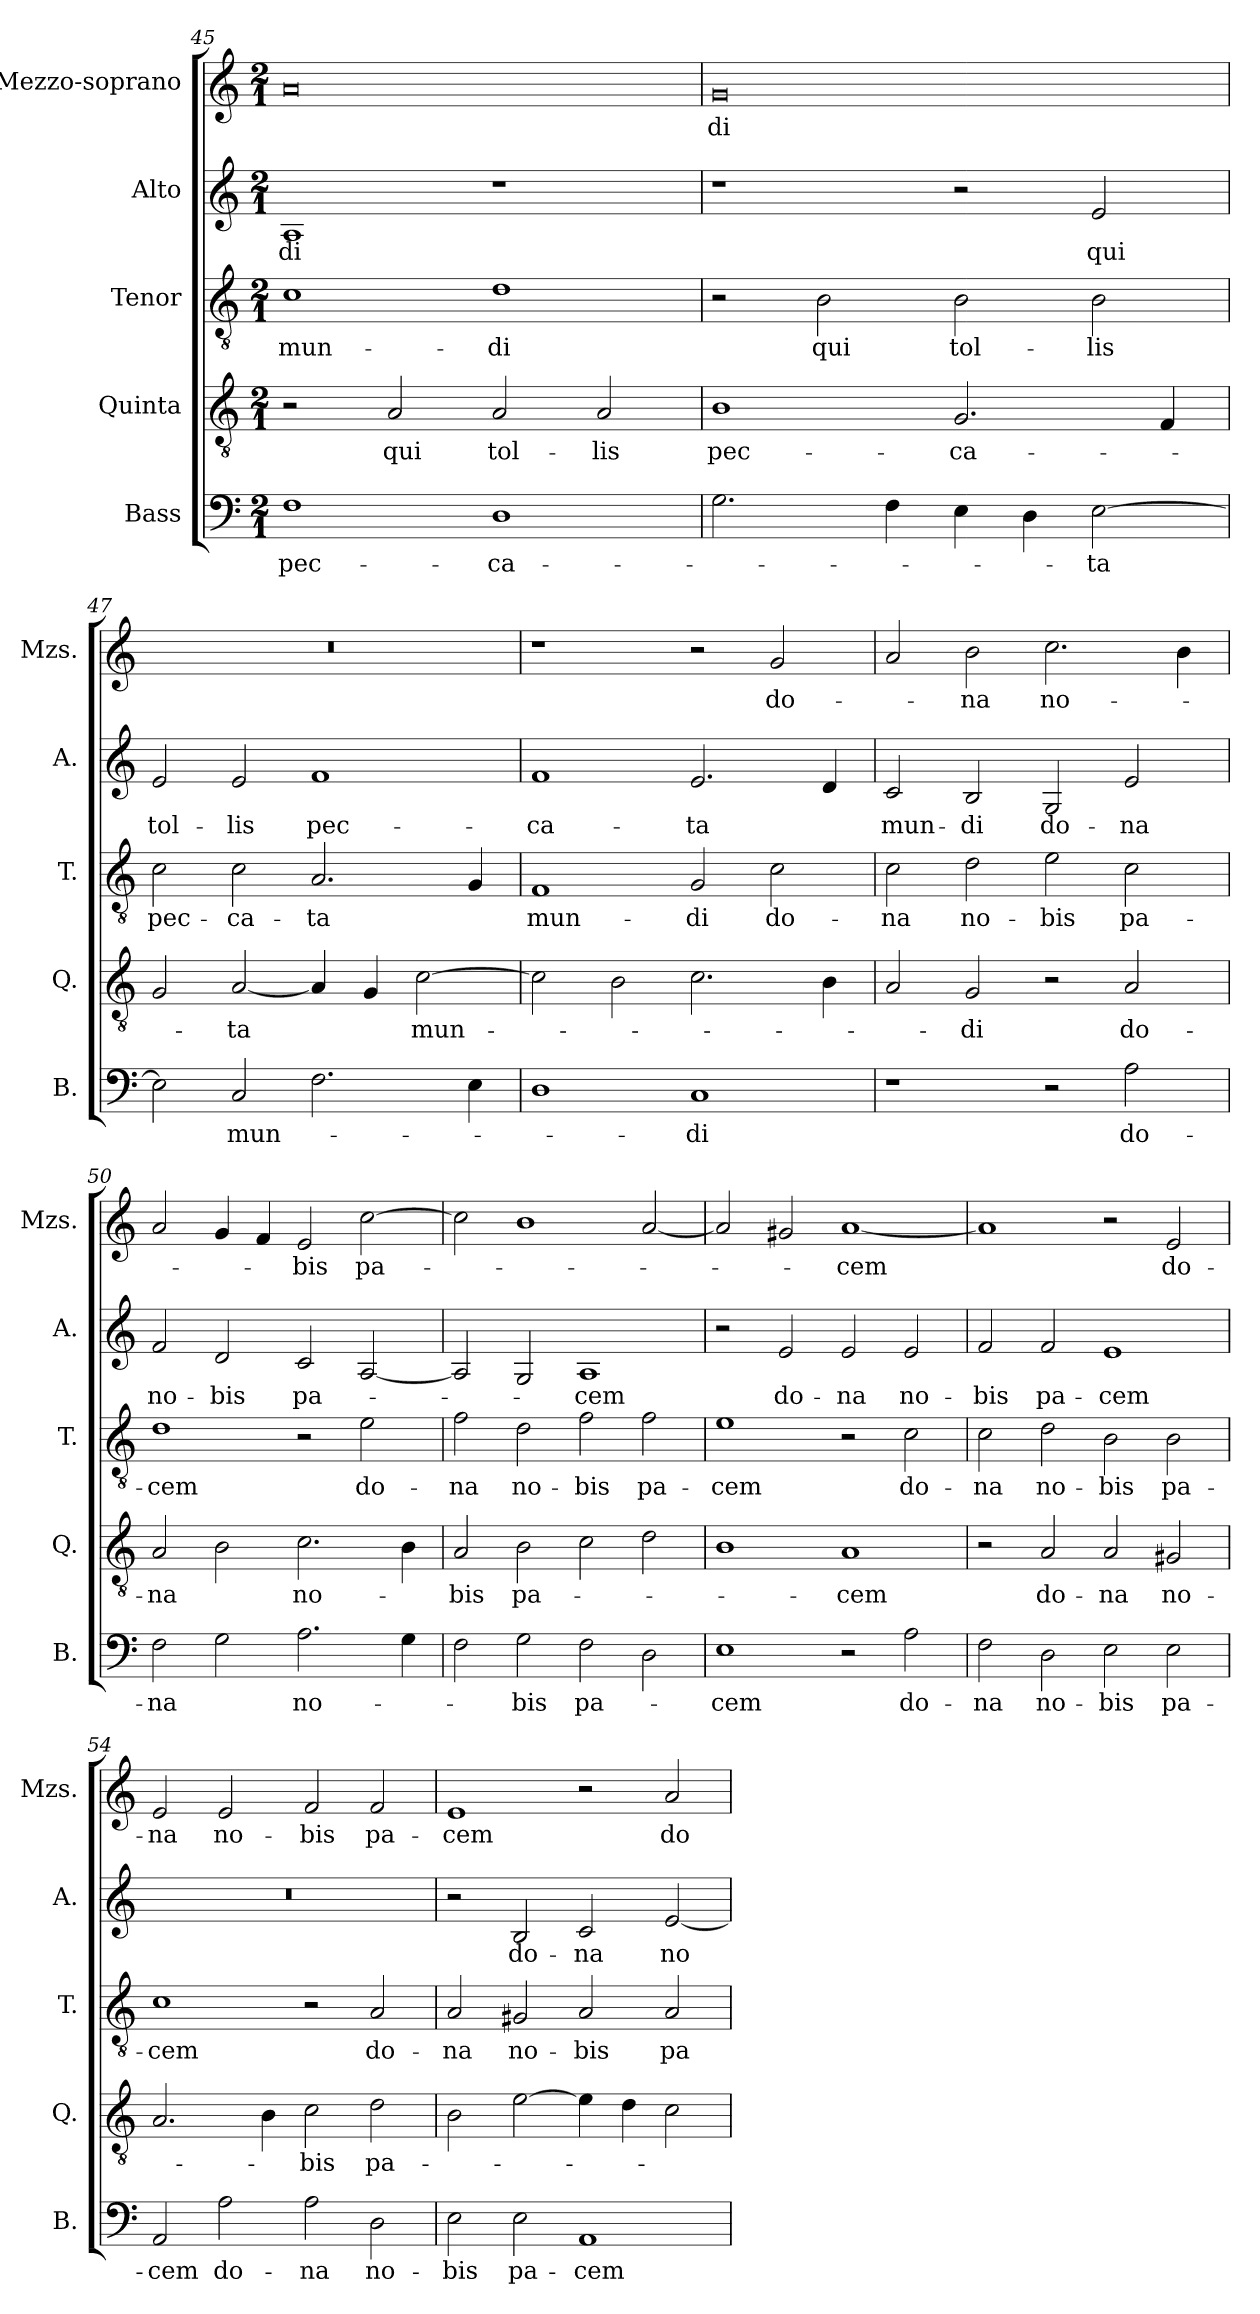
**kern	**text	**kern	**text	**kern	**text	**kern	**text	**kern	**text
*part5	*part5	*part4	*part4	*part3	*part3	*part2	*part2	*part1	*part1
*staff5	*staff5	*staff4	*staff4	*staff3	*staff3	*staff2	*staff2	*staff1	*staff1
*I"Bass	*	*I"Quinta	*	*I"Tenor	*	*I"Alto	*	*I"Mezzo-soprano	*
*I'B.	*	*I'Q.	*	*I'T.	*	*I'A.	*	*I'Mzs.	*
*clefF4	*	*clefGv2	*	*clefGv2	*	*clefG2	*	*clefG2	*
*k[]	*	*k[]	*	*k[]	*	*k[]	*	*k[]	*
*M2/1	*	*M2/1	*	*M2/1	*	*M2/1	*	*M2/1	*
=45	=45	=45	=45	=45	=45	=45	=45	=45	=45
!	!LO:LY:b	!	!	!	!LO:LY:b	!	!LO:LY:b	!	!
1F	pec-	2r	.	1c	mun-	1A	-di	0a	.
!	!	!	!LO:LY:b	!	!	!	!	!	!
.	.	2A/	qui	.	.	.	.	.	.
!	!LO:LY:b	!	!LO:LY:b	!	!LO:LY:b	!	!	!	!
1D	-ca-	2A/	tol-	1d	-di	1r	.	.	.
!	!	!	!LO:LY:b	!	!	!	!	!	!
.	.	2A/	-lis	.	.	.	.	.	.
!!LO:LB:g=z
=46	=46	=46	=46	=46	=46	=46	=46	=46	=46
!	!	!	!LO:LY:b	!	!	!	!	!	!LO:LY:b
2.G\	.	1B	pec-	2r	.	1r	.	0g	-di
!	!	!	!	!	!LO:LY:b	!	!	!	!
.	.	.	.	2B\	qui	.	.	.	.
4F\	.	.	.	.	.	.	.	.	.
!	!	!	!LO:LY:b	!	!LO:LY:b	!	!	!	!
4E\	.	2.G/	-ca-	2B\	tol-	2r	.	.	.
4D\	.	.	.	.	.	.	.	.	.
!	!LO:LY:b	!	!	!	!LO:LY:b	!	!LO:LY:b	!	!
[2E\	-ta	.	.	2B\	-lis	2e/	qui	.	.
.	.	4F/	.	.	.	.	.	.	.
=47	=47	=47	=47	=47	=47	=47	=47	=47	=47
!	!	!	!	!	!LO:LY:b	!	!LO:LY:b	!	!
2E\]	.	2G/	.	2c\	pec-	2e/	tol-	0r	.
!	!LO:LY:b	!	!LO:LY:b	!	!LO:LY:b	!	!LO:LY:b	!	!
2C/	mun-	[2A/	-ta	2c\	-ca-	2e/	-lis	.	.
!	!	!	!	!	!LO:LY:b	!	!LO:LY:b	!	!
2.F\	.	4A/]	.	2.A/	-ta	1f	pec-	.	.
.	.	4G/	.	.	.	.	.	.	.
!	!	!	!LO:LY:b	!	!	!	!	!	!
.	.	[2c\	mun-	.	.	.	.	.	.
4E\	.	.	.	4G/	.	.	.	.	.
=48	=48	=48	=48	=48	=48	=48	=48	=48	=48
!	!	!	!	!	!LO:LY:b	!	!LO:LY:b	!	!
1D	.	2c\]	.	1F	mun-	1f	-ca-	1r	.
.	.	2B\	.	.	.	.	.	.	.
!	!LO:LY:b	!	!	!	!LO:LY:b	!	!LO:LY:b	!	!
1C	-di	2.c\	.	2G/	-di	2.e/	-ta	2r	.
!	!	!	!	!	!LO:LY:b	!	!	!	!LO:LY:b
.	.	.	.	2c\	do-	.	.	2g/	do-
.	.	4B\	.	.	.	4d/	.	.	.
=49	=49	=49	=49	=49	=49	=49	=49	=49	=49
!	!	!	!	!	!LO:LY:b	!	!LO:LY:b	!	!
1r	.	2A/	.	2c\	-na	2c/	mun-	2a/	.
!	!	!	!LO:LY:b	!	!LO:LY:b	!	!LO:LY:b	!	!LO:LY:b
.	.	2G/	-di	2d\	no-	2B/	-di	2b\	-na
!	!	!	!	!	!LO:LY:b	!	!LO:LY:b	!	!LO:LY:b
2r	.	2r	.	2e\	-bis	2G/	do-	2.cc\	no-
!	!LO:LY:b	!	!LO:LY:b	!	!LO:LY:b	!	!LO:LY:b	!	!
2A\	do-	2A/	do-	2c\	pa-	2e/	-na	.	.
.	.	.	.	.	.	.	.	4b\	.
!!LO:PB:g=z
=50	=50	=50	=50	=50	=50	=50	=50	=50	=50
!	!LO:LY:b	!	!LO:LY:b	!	!LO:LY:b	!	!LO:LY:b	!	!
2F\	-na	2A/	-na	1d	-cem	2f/	no-	2a/	.
!	!	!	!	!	!	!	!LO:LY:b	!	!
2G\	.	2B\	.	.	.	2d/	-bis	4g/	.
.	.	.	.	.	.	.	.	4f/	.
!	!LO:LY:b	!	!LO:LY:b	!	!	!	!LO:LY:b	!	!LO:LY:b
2.A\	no-	2.c\	no-	2r	.	2c/	pa-	2e/	-bis
!	!	!	!	!	!LO:LY:b	!	!	!	!LO:LY:b
.	.	.	.	2e\	do-	[2A/	.	[2cc\	pa-
4G\	.	4B\	.	.	.	.	.	.	.
=51	=51	=51	=51	=51	=51	=51	=51	=51	=51
!	!	!	!LO:LY:b	!	!LO:LY:b	!	!	!	!
2F\	.	2A/	-bis	2f\	-na	2A/]	.	2cc\]	.
!	!LO:LY:b	!	!LO:LY:b	!	!LO:LY:b	!	!	!	!
2G\	-bis	2B\	pa-	2d\	no-	2G/	.	1b	.
!	!LO:LY:b	!	!	!	!LO:LY:b	!	!LO:LY:b	!	!
2F\	pa-	2c\	.	2f\	-bis	1A	-cem	.	.
!	!	!	!	!	!LO:LY:b	!	!	!	!
2D\	.	2d\	.	2f\	pa-	.	.	[2a/	.
=52	=52	=52	=52	=52	=52	=52	=52	=52	=52
!	!LO:LY:b	!	!	!	!LO:LY:b	!	!	!	!
1E	-cem	1B	.	1e	-cem	2r	.	2a/]	.
!	!	!	!	!	!	!	!LO:LY:b	!	!
.	.	.	.	.	.	2e/	do-	2g#X/	.
!	!	!	!LO:LY:b	!	!	!	!LO:LY:b	!	!LO:LY:b
2r	.	1A	-cem	2r	.	2e/	-na	[1a	-cem
!	!LO:LY:b	!	!	!	!LO:LY:b	!	!LO:LY:b	!	!
2A\	do-	.	.	2c\	do-	2e/	no-	.	.
=53	=53	=53	=53	=53	=53	=53	=53	=53	=53
!	!LO:LY:b	!	!	!	!LO:LY:b	!	!LO:LY:b	!	!
2F\	-na	2r	.	2c\	-na	2f/	-bis	1a]	.
!	!LO:LY:b	!	!LO:LY:b	!	!LO:LY:b	!	!LO:LY:b	!	!
2D\	no-	2A/	do-	2d\	no-	2f/	pa-	.	.
!	!LO:LY:b	!	!LO:LY:b	!	!LO:LY:b	!	!LO:LY:b	!	!
2E\	-bis	2A/	-na	2B\	-bis	1e	-cem	2r	.
!	!LO:LY:b	!	!LO:LY:b	!	!LO:LY:b	!	!	!	!LO:LY:b
2E\	pa-	2G#X/	no-	2B\	pa-	.	.	2e/	do-
=54	=54	=54	=54	=54	=54	=54	=54	=54	=54
!	!LO:LY:b	!	!	!	!LO:LY:b	!	!	!	!LO:LY:b
2AA/	-cem	2.A/	.	1c	-cem	0r	.	2e/	-na
!	!LO:LY:b	!	!	!	!	!	!	!	!LO:LY:b
2A\	do-	.	.	.	.	.	.	2e/	no-
.	.	4B\	.	.	.	.	.	.	.
!	!LO:LY:b	!	!LO:LY:b	!	!	!	!	!	!LO:LY:b
2A\	-na	2c\	-bis	2r	.	.	.	2f/	-bis
!	!LO:LY:b	!	!LO:LY:b	!	!LO:LY:b	!	!	!	!LO:LY:b
2D\	no-	2d\	pa-	2A/	do-	.	.	2f/	pa-
!!LO:LB:g=z
=55	=55	=55	=55	=55	=55	=55	=55	=55	=55
!	!LO:LY:b	!	!	!	!LO:LY:b	!	!	!	!LO:LY:b
2E\	-bis	2B\	.	2A/	-na	2r	.	1e	-cem
!	!LO:LY:b	!	!	!	!LO:LY:b	!	!LO:LY:b	!	!
2E\	pa-	[2e\	.	2G#X/	no-	2B/	do-	.	.
!	!LO:LY:b	!	!	!	!LO:LY:b	!	!LO:LY:b	!	!
1AA	-cem	4e\]	.	2A/	-bis	2c/	-na	2r	.
.	.	4d\	.	.	.	.	.	.	.
!	!	!	!	!	!LO:LY:b	!	!LO:LY:b	!	!LO:LY:b
.	.	2c\	.	2A/	pa-	[2e/	no-	2a/	do-
=	=	=	=	=	=	=	=	=	=
*-	*-	*-	*-	*-	*-	*-	*-	*-	*-
